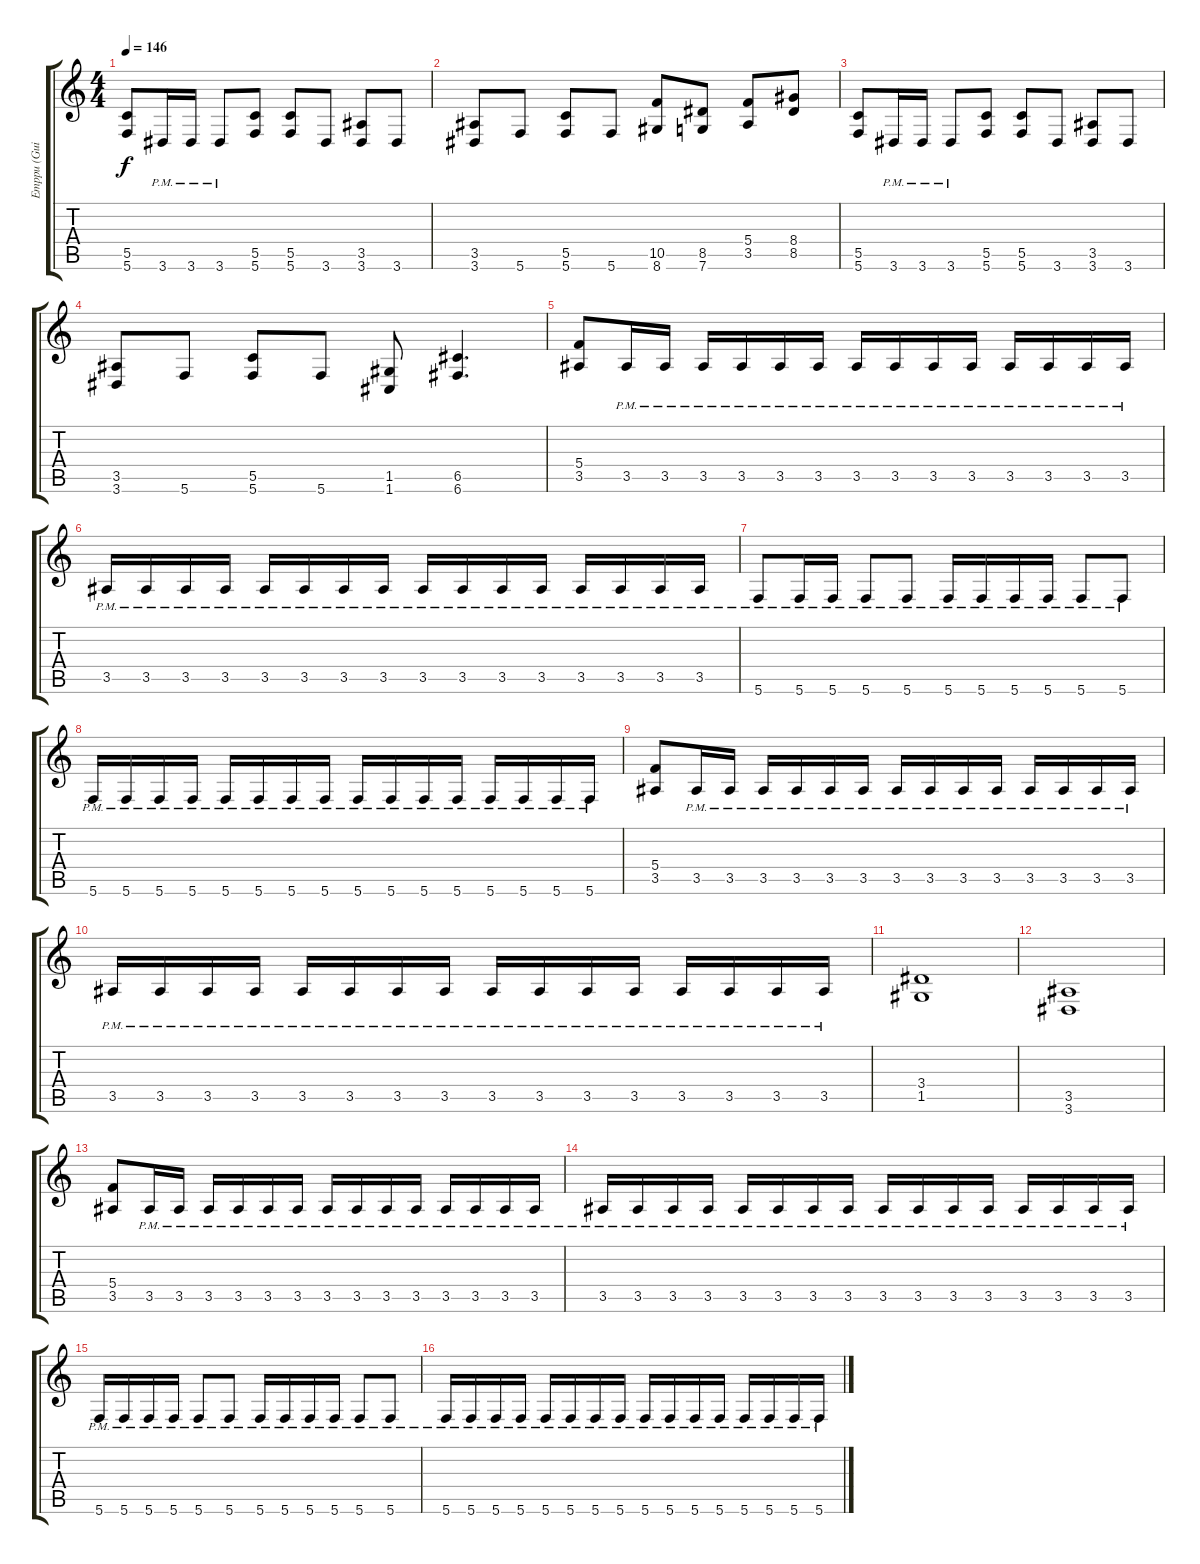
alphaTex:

\track ("Emppu (Guitar)" "Emppu (Gui") {instrument distortionguitar}
\staff {score tabs}
\tuning (E4 C4 G3 C3 G2 C2) {hide}
\ts (4 4)
\tempo 146
\clef g2
\ks c
(5.5 5.6).8{dy f} 3.6{pm}.16 3.6{pm}.16 3.6{pm}.8 (5.5 5.6).8 (5.5 5.6).8 3.6.8 (3.5 3.6).8 3.6.8 |
(3.5 3.6).8 5.6.8 (5.5 5.6).8 5.6.8 (10.5 8.6).8 (8.5 7.6).8 (5.4 3.5).8 (8.4 8.5).8 |
(5.5 5.6).8 3.6{pm}.16 3.6{pm}.16 3.6{pm}.8 (5.5 5.6).8 (5.5 5.6).8 3.6.8 (3.5 3.6).8 3.6.8 |
(3.5 3.6).8 5.6.8 (5.5 5.6).8 5.6.8 (1.5 1.6).8 (6.5 6.6).4{d} |
(5.4 3.5).8 3.5{pm}.16 3.5{pm}.16 3.5{pm}.16 3.5{pm}.16 3.5{pm}.16 3.5{pm}.16 3.5{pm}.16 3.5{pm}.16 3.5{pm}.16 3.5{pm}.16 3.5{pm}.16 3.5{pm}.16 3.5{pm}.16 3.5{pm}.16 |
3.5{pm}.16 3.5{pm}.16 3.5{pm}.16 3.5{pm}.16 3.5{pm}.16 3.5{pm}.16 3.5{pm}.16 3.5{pm}.16 3.5{pm}.16 3.5{pm}.16 3.5{pm}.16 3.5{pm}.16 3.5{pm}.16 3.5{pm}.16 3.5{pm}.16 3.5{pm}.16 |
5.6{pm}.8 5.6{pm}.16 5.6{pm}.16 5.6{pm}.8 5.6{pm}.8 5.6{pm}.16 5.6{pm}.16 5.6{pm}.16 5.6{pm}.16 5.6{pm}.8 5.6{pm}.8 |
5.6{pm}.16 5.6{pm}.16 5.6{pm}.16 5.6{pm}.16 5.6{pm}.16 5.6{pm}.16 5.6{pm}.16 5.6{pm}.16 5.6{pm}.16 5.6{pm}.16 5.6{pm}.16 5.6{pm}.16 5.6{pm}.16 5.6{pm}.16 5.6{pm}.16 5.6{pm}.16 |
(5.4 3.5).8 3.5{pm}.16 3.5{pm}.16 3.5{pm}.16 3.5{pm}.16 3.5{pm}.16 3.5{pm}.16 3.5{pm}.16 3.5{pm}.16 3.5{pm}.16 3.5{pm}.16 3.5{pm}.16 3.5{pm}.16 3.5{pm}.16 3.5{pm}.16 |
3.5{pm}.16 3.5{pm}.16 3.5{pm}.16 3.5{pm}.16 3.5{pm}.16 3.5{pm}.16 3.5{pm}.16 3.5{pm}.16 3.5{pm}.16 3.5{pm}.16 3.5{pm}.16 3.5{pm}.16 3.5{pm}.16 3.5{pm}.16 3.5{pm}.16 3.5{pm}.16 |
(3.4 1.5).1 |
(3.5 3.6).1 |
(5.4 3.5).8 3.5{pm}.16 3.5{pm}.16 3.5{pm}.16 3.5{pm}.16 3.5{pm}.16 3.5{pm}.16 3.5{pm}.16 3.5{pm}.16 3.5{pm}.16 3.5{pm}.16 3.5{pm}.16 3.5{pm}.16 3.5{pm}.16 3.5{pm}.16 |
3.5{pm}.16 3.5{pm}.16 3.5{pm}.16 3.5{pm}.16 3.5{pm}.16 3.5{pm}.16 3.5{pm}.16 3.5{pm}.16 3.5{pm}.16 3.5{pm}.16 3.5{pm}.16 3.5{pm}.16 3.5{pm}.16 3.5{pm}.16 3.5{pm}.16 3.5{pm}.16 |
5.6{pm}.16 5.6{pm}.16 5.6{pm}.16 5.6{pm}.16 5.6{pm}.8 5.6{pm}.8 5.6{pm}.16 5.6{pm}.16 5.6{pm}.16 5.6{pm}.16 5.6{pm}.8 5.6{pm}.8 |
5.6{pm}.16 5.6{pm}.16 5.6{pm}.16 5.6{pm}.16 5.6{pm}.16 5.6{pm}.16 5.6{pm}.16 5.6{pm}.16 5.6{pm}.16 5.6{pm}.16 5.6{pm}.16 5.6{pm}.16 5.6{pm}.16 5.6{pm}.16 5.6{pm}.16 5.6{pm}.16
